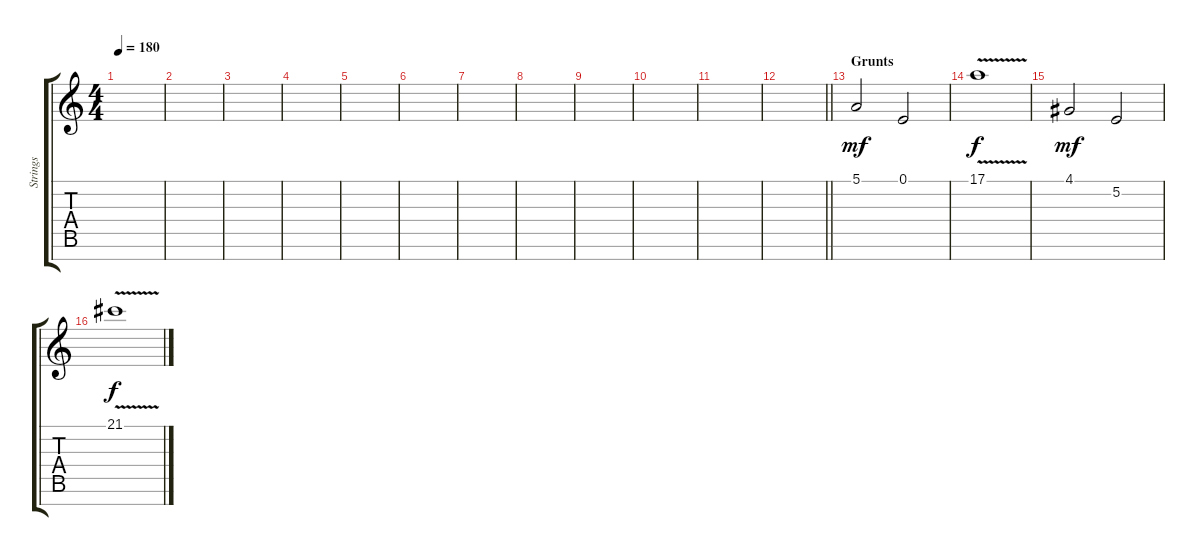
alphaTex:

\track ("Strings" "Strings") {instrument stringensemble1}
\staff {score tabs}
\tuning (E4 B3 G3 D3 A2 E2 B1) {hide}
\ts (4 4)
\tempo 180
\clef g2
\ks c
|
|
|
|
|
|
|
|
|
|
|
\barLineRight lightlight
|
\section ("" "Grunts")
5.1.2{dy mf} 0.1.2 |
17.1{v}.1{dy f} |
4.1.2{dy mf} 5.2.2 |
21.1{v}.1{dy f}
